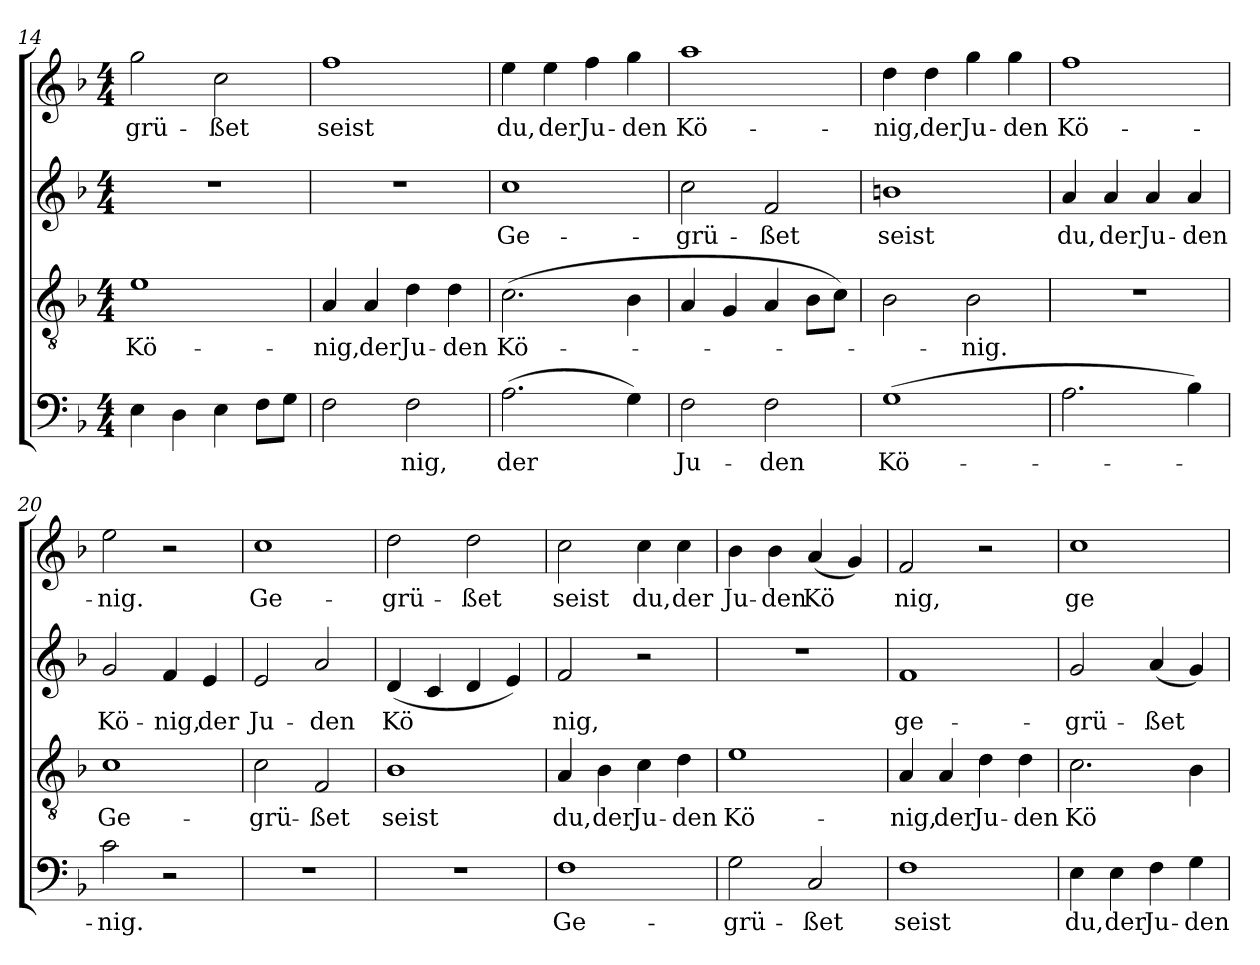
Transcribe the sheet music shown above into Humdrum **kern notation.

**kern	**text	**kern	**text	**kern	**text	**kern	**text
*part4	*part4	*part3	*part3	*part2	*part2	*part1	*part1
*staff4	*staff4	*staff3	*staff3	*staff2	*staff2	*staff1	*staff1
*clefF4	*	*clefGv2	*	*clefG2	*	*clefG2	*
*k[b-]	*	*k[b-]	*	*k[b-]	*	*k[b-]	*
*F:	*	*F:	*	*F:	*	*F:	*
*M4/4	*	*M4/4	*	*M4/4	*	*M4/4	*
=14	=14	=14	=14	=14	=14	=14	=14
!	!	!	!LO:LY:b	!	!	!	!LO:LY:b
4E\	.	1e	Kö-	1r	.	2gg\	-grü-
4D\	.	.	.	.	.	.	.
!	!	!	!	!	!	!	!LO:LY:b
4E\	.	.	.	.	.	2cc\	-ßet
8F\L	.	.	.	.	.	.	.
8G\J	.	.	.	.	.	.	.
=15	=15	=15	=15	=15	=15	=15	=15
!	!	!	!LO:LY:b	!	!	!	!LO:LY:b
2F\	.	4A/	-nig,	1r	.	1ff	seist
!	!	!	!LO:LY:b	!	!	!	!
.	.	4A/	der	.	.	.	.
!	!LO:LY:b	!	!LO:LY:b	!	!	!	!
2F\	-nig,	4d\	Ju-	.	.	.	.
!	!	!	!LO:LY:b	!	!	!	!
.	.	4d\	-den	.	.	.	.
=16	=16	=16	=16	=16	=16	=16	=16
!	!LO:LY:b	!	!LO:LY:b	!	!LO:LY:b	!	!LO:LY:b
(>2.A\	der	(>2.c\	Kö-	1cc	Ge-	4ee\	du,
!	!	!	!	!	!	!	!LO:LY:b
.	.	.	.	.	.	4ee\	der
!	!	!	!	!	!	!	!LO:LY:b
.	.	.	.	.	.	4ff\	Ju-
!	!	!	!	!	!	!	!LO:LY:b
4G\)	.	4B-\	.	.	.	4gg\	-den
=17	=17	=17	=17	=17	=17	=17	=17
!	!LO:LY:b	!	!	!	!LO:LY:b	!	!LO:LY:b
2F\	Ju-	4A/	.	2cc\	-grü-	1aa	Kö-
.	.	4G/	.	.	.	.	.
!	!LO:LY:b	!	!	!	!LO:LY:b	!	!
2F\	-den	4A/	.	2f/	-ßet	.	.
.	.	8B-\L	.	.	.	.	.
.	.	8c\J)	.	.	.	.	.
!!LO:PB:g=z
=18	=18	=18	=18	=18	=18	=18	=18
!	!LO:LY:b	!	!	!	!LO:LY:b	!	!LO:LY:b
(>1G	Kö-	2B-\	.	1bn	seist	4dd\	-nig,
!	!	!	!	!	!	!	!LO:LY:b
.	.	.	.	.	.	4dd\	der
!	!	!	!LO:LY:b	!	!	!	!LO:LY:b
.	.	2B-\	-nig.	.	.	4gg\	Ju-
!	!	!	!	!	!	!	!LO:LY:b
.	.	.	.	.	.	4gg\	-den
=19	=19	=19	=19	=19	=19	=19	=19
!	!	!	!	!	!LO:LY:b	!	!LO:LY:b
2.A\	.	1r	.	4a/	du,	1ff	Kö-
!	!	!	!	!	!LO:LY:b	!	!
.	.	.	.	4a/	der	.	.
!	!	!	!	!	!LO:LY:b	!	!
.	.	.	.	4a/	Ju-	.	.
!	!	!	!	!	!LO:LY:b	!	!
4B-\)	.	.	.	4a/	-den	.	.
=20	=20	=20	=20	=20	=20	=20	=20
!	!LO:LY:b	!	!LO:LY:b	!	!LO:LY:b	!	!LO:LY:b
2c\	-nig.	1c	Ge-	2g/	Kö-	2ee\	-nig.
!	!	!	!	!	!LO:LY:b	!	!
2r	.	.	.	4f/	-nig,	2r	.
!	!	!	!	!	!LO:LY:b	!	!
.	.	.	.	4e/	der	.	.
=21	=21	=21	=21	=21	=21	=21	=21
!	!	!	!LO:LY:b	!	!LO:LY:b	!	!LO:LY:b
1r	.	2c\	-grü-	2e/	Ju-	1cc	Ge-
!	!	!	!LO:LY:b	!	!LO:LY:b	!	!
.	.	2F/	-ßet	2a/	-den	.	.
=22	=22	=22	=22	=22	=22	=22	=22
!	!	!	!LO:LY:b	!	!LO:LY:b	!	!LO:LY:b
1r	.	1B-	seist	(<4d/	Kö	2dd\	-grü-
.	.	.	.	4c/	.	.	.
!	!	!	!	!	!	!	!LO:LY:b
.	.	.	.	4d/	.	2dd\	-ßet
.	.	.	.	4e/)	.	.	.
=23	=23	=23	=23	=23	=23	=23	=23
!	!LO:LY:b	!	!LO:LY:b	!	!LO:LY:b	!	!LO:LY:b
1F	Ge-	4A/	du,	2f/	nig,	2cc\	seist
!	!	!	!LO:LY:b	!	!	!	!
.	.	4B-\	der	.	.	.	.
!	!	!	!LO:LY:b	!	!	!	!LO:LY:b
.	.	4c\	Ju-	2r	.	4cc\	du,
!	!	!	!LO:LY:b	!	!	!	!LO:LY:b
.	.	4d\	-den	.	.	4cc\	der
!!LO:LB:g=z
=24	=24	=24	=24	=24	=24	=24	=24
!	!LO:LY:b	!	!LO:LY:b	!	!	!	!LO:LY:b
2G\	-grü-	1e	Kö-	1r	.	4b-\	Ju-
!	!	!	!	!	!	!	!LO:LY:b
.	.	.	.	.	.	4b-\	-den
!	!LO:LY:b	!	!	!	!	!	!LO:LY:b
2C/	-ßet	.	.	.	.	(<4a/	Kö
.	.	.	.	.	.	4g/)	.
=25	=25	=25	=25	=25	=25	=25	=25
!	!LO:LY:b	!	!LO:LY:b	!	!LO:LY:b	!	!LO:LY:b
1F	seist	4A/	-nig,	1f	ge-	2f/	nig,
!	!	!	!LO:LY:b	!	!	!	!
.	.	4A/	der	.	.	.	.
!	!	!	!LO:LY:b	!	!	!	!
.	.	4d\	Ju-	.	.	2r	.
!	!	!	!LO:LY:b	!	!	!	!
.	.	4d\	-den	.	.	.	.
=26	=26	=26	=26	=26	=26	=26	=26
!	!LO:LY:b	!	!LO:LY:b	!	!LO:LY:b	!	!LO:LY:b
4E\	du,	2.c\	Kö	2g/	-grü-	1cc	ge-
!	!LO:LY:b	!	!	!	!	!	!
4E\	der	.	.	.	.	.	.
!	!LO:LY:b	!	!	!	!LO:LY:b	!	!
4F\	Ju-	.	.	(<4a/	-ßet	.	.
!	!LO:LY:b	!	!	!	!	!	!
4G\	-den	4B-\	.	4g/)	.	.	.
=	=	=	=	=	=	=	=
*-	*-	*-	*-	*-	*-	*-	*-
